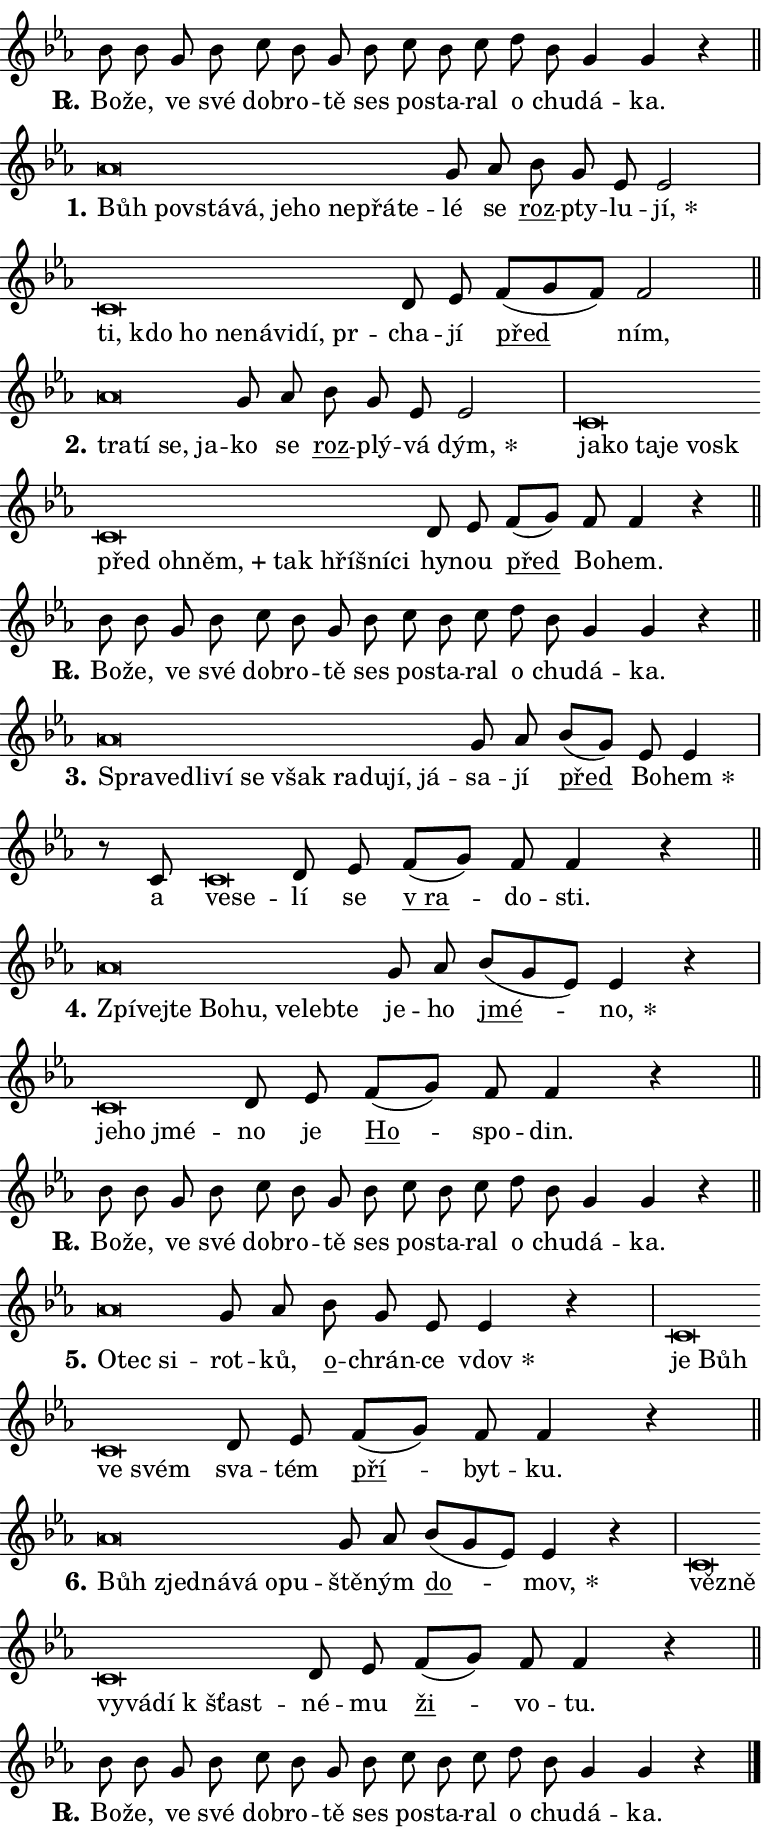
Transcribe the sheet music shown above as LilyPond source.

\version "2.24.0"
\header { tagline = "" }
\paper {
  indent = 0\cm
  top-margin = 0\cm
  right-margin = 0.13\cm % to fit lyric hyphens
  bottom-margin = 0\cm
  left-margin = 0\cm
  paper-width = 13\cm
  page-breaking = #ly:one-page-breaking
  system-system-spacing.basic-distance = #11
  score-system-spacing.basic-distance = #11
  ragged-last = ##f
}


%% Author: Thomas Morley
%% https://lists.gnu.org/archive/html/lilypond-user/2020-05/msg00002.html
#(define (line-position grob)
"Returns position of @var[grob} in current system:
   @code{'start}, if at first time-step
   @code{'end}, if at last time-step
   @code{'middle} otherwise
"
  (let* ((col (ly:item-get-column grob))
         (ln (ly:grob-object col 'left-neighbor))
         (rn (ly:grob-object col 'right-neighbor))
         (col-to-check-left (if (ly:grob? ln) ln col))
         (col-to-check-right (if (ly:grob? rn) rn col))
         (break-dir-left
           (and
             (ly:grob-property col-to-check-left 'non-musical #f)
             (ly:item-break-dir col-to-check-left)))
         (break-dir-right
           (and
             (ly:grob-property col-to-check-right 'non-musical #f)
             (ly:item-break-dir col-to-check-right))))
        (cond ((eqv? 1 break-dir-left) 'start)
              ((eqv? -1 break-dir-right) 'end)
              (else 'middle))))

#(define (tranparent-at-line-position vctor)
  (lambda (grob)
  "Relying on @code{line-position} select the relevant enry from @var{vctor}.
Used to determine transparency,"
    (case (line-position grob)
      ((end) (not (vector-ref vctor 0)))
      ((middle) (not (vector-ref vctor 1)))
      ((start) (not (vector-ref vctor 2))))))

noteHeadBreakVisibility =
#(define-music-function (break-visibility)(vector?)
"Makes @code{NoteHead}s transparent relying on @var{break-visibility}"
#{
  \override NoteHead.transparent =
    #(tranparent-at-line-position break-visibility)
#})

#(define delete-ledgers-for-transparent-note-heads
  (lambda (grob)
    "Reads whether a @code{NoteHead} is transparent.
If so this @code{NoteHead} is removed from @code{'note-heads} from
@var{grob}, which is supposed to be @code{LedgerLineSpanner}.
As a result ledgers are not printed for this @code{NoteHead}"
    (let* ((nhds-array (ly:grob-object grob 'note-heads))
           (nhds-list
             (if (ly:grob-array? nhds-array)
                 (ly:grob-array->list nhds-array)
                 '()))
           ;; Relies on the transparent-property being done before
           ;; Staff.LedgerLineSpanner.after-line-breaking is executed.
           ;; This is fragile ...
           (to-keep
             (remove
               (lambda (nhd)
                 (ly:grob-property nhd 'transparent #f))
               nhds-list)))
      ;; TODO find a better method to iterate over grob-arrays, similiar
      ;; to filter/remove etc for lists
      ;; For now rebuilt from scratch
      (set! (ly:grob-object grob 'note-heads)  '())
      (for-each
        (lambda (nhd)
          (ly:pointer-group-interface::add-grob grob 'note-heads nhd))
        to-keep))))

squashNotes = {
  \override NoteHead.X-extent = #'(-0.2 . 0.2)
  \override NoteHead.Y-extent = #'(-0.75 . 0)
  \override NoteHead.stencil =
    #(lambda (grob)
       (let ((pos (ly:grob-property grob 'staff-position)))
         (begin
           (if (< pos -7) (display "ERROR: Lower brevis then expected\n") (display ""))
           (if (<= pos -6) ly:text-interface::print ly:note-head::print))))
}
unSquashNotes = {
  \revert NoteHead.X-extent
  \revert NoteHead.Y-extent
  \revert NoteHead.stencil
}

hideNotes = \noteHeadBreakVisibility #begin-of-line-visible
unHideNotes = \noteHeadBreakVisibility #all-visible

% work-around for resetting accidentals
% https://lilypond.org/doc/v2.23/Documentation/notation/displaying-rhythms#unmetered-music
cadenzaMeasure = {
  \cadenzaOff
  \partial 1024 s1024
  \cadenzaOn
}

#(define-markup-command (accent layout props text) (markup?)
  "Underline accented syllable"
  (interpret-markup layout props
    #{\markup \override #'(offset . 4.3) \underline { #text }#}))

responsum = \markup \concat {
  "R" \hspace #-1.05 \path #0.1 #'((moveto 0 0.07) (lineto 0.9 0.8)) \hspace #0.05 "."
}

spaceSize = #0.6828661417322834 % exact space size for TeX Gyre Schola

\layout {
  \context {
    \Staff
    \remove "Time_signature_engraver"
    \override LedgerLineSpanner.after-line-breaking = #delete-ledgers-for-transparent-note-heads
  }
  \context {
    \Lyrics {
      \override LyricSpace.minimum-distance = \spaceSize
      \override LyricText.font-name = #"TeX Gyre Schola"
      \override LyricText.font-size = 1
      \override StanzaNumber.font-name = #"TeX Gyre Schola Bold"
      \override StanzaNumber.font-size = 1
    }
  }
  \context {
    \Score 
    \override NoteHead.text =
      #(lambda (grob) 
        (let ((pos (ly:grob-property grob 'staff-position)))
          #{\markup {
            \combine
              \halign #-0.55 \raise #(if (= pos -6) 0 0.5) \override #'(thickness . 2) \draw-line #'(3.2 . 0)
              \musicglyph "noteheads.sM1"
          }#}))
  }
}

% magnetic-lyrics.ily
%
%   written by
%     Jean Abou Samra <jean@abou-samra.fr>
%     Werner Lemberg <wl@gnu.org>
%
%   adapted by
%     Jiri Hon <jiri.hon@gmail.com>
%
% Version 2022-Apr-15

% https://www.mail-archive.com/lilypond-user@gnu.org/msg149350.html

#(define (Left_hyphen_pointer_engraver context)
   "Collect syllable-hyphen-syllable occurrences in lyrics and store
them in properties.  This engraver only looks to the left.  For
example, if the lyrics input is @code{foo -- bar}, it does the
following.

@itemize @bullet
@item
Set the @code{text} property of the @code{LyricHyphen} grob between
@q{foo} and @q{bar} to @code{foo}.

@item
Set the @code{left-hyphen} property of the @code{LyricText} grob with
text @q{foo} to the @code{LyricHyphen} grob between @q{foo} and
@q{bar}.
@end itemize

Use this auxiliary engraver in combination with the
@code{lyric-@/text::@/apply-@/magnetic-@/offset!} hook."
   (let ((hyphen #f)
         (text #f))
     (make-engraver
      (acknowledgers
       ((lyric-syllable-interface engraver grob source-engraver)
        (set! text grob)))
      (end-acknowledgers
       ((lyric-hyphen-interface engraver grob source-engraver)
        ;(when (not (grob::has-interface grob 'lyric-space-interface))
          (set! hyphen grob)));)
      ((stop-translation-timestep engraver)
       (when (and text hyphen)
         (ly:grob-set-object! text 'left-hyphen hyphen))
       (set! text #f)
       (set! hyphen #f)))))

#(define (lyric-text::apply-magnetic-offset! grob)
   "If the space between two syllables is less than the value in
property @code{LyricText@/.details@/.squash-threshold}, move the right
syllable to the left so that it gets concatenated with the left
syllable.

Use this function as a hook for
@code{LyricText@/.after-@/line-@/breaking} if the
@code{Left_@/hyphen_@/pointer_@/engraver} is active."
   (let ((hyphen (ly:grob-object grob 'left-hyphen #f)))
     (when hyphen
       (let ((left-text (ly:spanner-bound hyphen LEFT)))
         (when (grob::has-interface left-text 'lyric-syllable-interface)
           (let* ((common (ly:grob-common-refpoint grob left-text X))
                  (this-x-ext (ly:grob-extent grob common X))
                  (left-x-ext
                   (begin
                     ;; Trigger magnetism for left-text.
                     (ly:grob-property left-text 'after-line-breaking)
                     (ly:grob-extent left-text common X)))
                  ;; `delta` is the gap width between two syllables.
                  (delta (- (interval-start this-x-ext)
                            (interval-end left-x-ext)))
                  (details (ly:grob-property grob 'details))
                  (threshold (assoc-get 'squash-threshold details 0.2)))
             (when (< delta threshold)
               (let* (;; We have to manipulate the input text so that
                      ;; ligatures crossing syllable boundaries are not
                      ;; disabled.  For languages based on the Latin
                      ;; script this is essentially a beautification.
                      ;; However, for non-Western scripts it can be a
                      ;; necessity.
                      (lt (ly:grob-property left-text 'text))
                      (rt (ly:grob-property grob 'text))
                      (is-space (grob::has-interface hyphen 'lyric-space-interface))
                      (space (if is-space " " ""))
                      (extra-delta (if is-space spaceSize 0))
                      ;; Append new syllable.
                      (ltrt-space (if (and (string? lt) (string? rt))
                                (string-append lt space rt)
                                (make-concat-markup (list lt space rt))))
                      ;; Right-align `ltrt` to the right side.
                      (ltrt-space-markup (grob-interpret-markup
                               grob
                               (make-translate-markup
                                (cons (interval-length this-x-ext) 0)
                                (make-right-align-markup ltrt-space)))))
                 (begin
                   ;; Don't print `left-text`.
                   (ly:grob-set-property! left-text 'stencil #f)
                   ;; Set text and stencil (which holds all collected
                   ;; syllables so far) and shift it to the left.
                   (ly:grob-set-property! grob 'text ltrt-space)
                   (ly:grob-set-property! grob 'stencil ltrt-space-markup)
                   (ly:grob-translate-axis! grob (- (- delta extra-delta)) X))))))))))


#(define (lyric-hyphen::displace-bounds-first grob)
   ;; Make very sure this callback isn't triggered too early.
   (let ((left (ly:spanner-bound grob LEFT))
         (right (ly:spanner-bound grob RIGHT)))
     (ly:grob-property left 'after-line-breaking)
     (ly:grob-property right 'after-line-breaking)
     (ly:lyric-hyphen::print grob)))

squashThreshold = #0.4

\layout {
  \context {
    \Lyrics
    \consists #Left_hyphen_pointer_engraver
    \override LyricText.after-line-breaking =
      #lyric-text::apply-magnetic-offset!
    \override LyricHyphen.stencil = #lyric-hyphen::displace-bounds-first
    \override LyricText.details.squash-threshold = \squashThreshold
    \override LyricHyphen.minimum-distance = 0
    \override LyricHyphen.minimum-length = \squashThreshold
  }
}

squashText = \override LyricText.details.squash-threshold = 9999
unSquashText = \override LyricText.details.squash-threshold = \squashThreshold

leftText = \override LyricText.self-alignment-X = #LEFT
unLeftText = \revert LyricText.self-alignment-X

starOffset = #(lambda (grob) 
                (let ((x_offset (ly:self-alignment-interface::aligned-on-x-parent grob)))
                  (if (= x_offset 0) 0 (+ x_offset 1.2))))

star = #(define-music-function (syllable)(string?)
"Append star separator at the end of a syllable"
#{
  \once \override LyricText.X-offset = #starOffset
  \lyricmode { \markup {
    #syllable
    \override #'((font-name . "TeX Gyre Schola Bold")) \hspace #0.2 \lower #0.65 \larger "*"
  } }
#})

starAccent = #(define-music-function (syllable)(string?)
"Append star separator at the end of a syllable and make accent"
#{
  \once \override LyricText.X-offset = #starOffset
  \lyricmode { \markup {
    \accent #syllable
    \override #'((font-name . "TeX Gyre Schola Bold")) \hspace #0.2 \lower #0.65 \larger "*"
  } }
#})

breath = #(define-music-function (syllable)(string?)
"Append breathing indicator at the end of a syllable"
#{
  \lyricmode { \markup { #syllable "+" } }
#})

optionalBreath = #(define-music-function (syllable)(string?)
"Append optional breathing indicator at the end of a syllable"
#{
  \lyricmode { \markup { #syllable "(+)" } }
#})


\score {
    <<
        \new Voice = "melody" { \cadenzaOn \key es \major \relative { bes'8 bes g bes c bes g bes \bar "" c bes c \bar "" d bes g4 g r \cadenzaMeasure \bar "||" \break } }
        \new Lyrics \lyricsto "melody" { \lyricmode { \set stanza = \responsum
Bo -- že, ve své dob -- ro -- tě ses po -- sta -- ral o chu -- dá -- ka. } }
    >>
    \layout {}
}

\score {
    <<
        \new Voice = "melody" { \cadenzaOn \key es \major \relative { \squashNotes as'\breve*1/16 \hideNotes \breve*1/16 \bar "" \breve*1/16 \bar "" \breve*1/16 \bar "" \breve*1/16 \bar "" \breve*1/16 \bar "" \breve*1/16 \bar "" \breve*1/16 \breve*1/16 \bar "" \unHideNotes \unSquashNotes g8 as \bar "" bes g es es2 \cadenzaMeasure \bar "|" \squashNotes c\breve*1/16 \hideNotes \breve*1/16 \bar "" \breve*1/16 \bar "" \breve*1/16 \bar "" \breve*1/16 \bar "" \breve*1/16 \bar "" \breve*1/16 \breve*1/16 \bar "" \unHideNotes \unSquashNotes d8 es \bar "" f[( g f)] f2 \cadenzaMeasure \bar "||" \break } }
        \new Lyrics \lyricsto "melody" { \lyricmode { \set stanza = "1."
\leftText Bůh \squashText po -- vstá -- vá, je -- ho ne -- přá -- te -- \unLeftText \unSquashText lé se \markup \accent roz -- pty -- lu -- \star jí, \leftText ti, \squashText kdo ho ne -- ná -- vi -- dí, pr -- \unLeftText \unSquashText cha -- jí \markup \accent před ním, } }
    >>
    \layout {}
}

\score {
    <<
        \new Voice = "melody" { \cadenzaOn \key es \major \relative { \squashNotes as'\breve*1/16 \hideNotes \breve*1/16 \bar "" \breve*1/16 \breve*1/16 \bar "" \unHideNotes \unSquashNotes g8 as \bar "" bes g es es2 \cadenzaMeasure \bar "|" \squashNotes c\breve*1/16 \hideNotes \breve*1/16 \bar "" \breve*1/16 \bar "" \breve*1/16 \bar "" \breve*1/16 \bar "" \breve*1/16 \bar "" \breve*1/16 \bar "" \breve*1/16 \bar "" \breve*1/16 \bar "" \breve*1/16 \bar "" \breve*1/16 \breve*1/16 \bar "" \unHideNotes \unSquashNotes d8 es \bar "" f[( g)] f f4 r \cadenzaMeasure \bar "||" \break } }
        \new Lyrics \lyricsto "melody" { \lyricmode { \set stanza = "2."
\leftText tra -- \squashText tí se, ja -- \unLeftText \unSquashText ko se \markup \accent roz -- plý -- vá \star dým, \leftText ja -- \squashText ko ta -- je vosk před oh -- \breath "něm," tak hří -- šní -- ci \unLeftText \unSquashText hy -- nou \markup \accent před Bo -- hem. } }
    >>
    \layout {}
}

\score {
    <<
        \new Voice = "melody" { \cadenzaOn \key es \major \relative { bes'8 bes g bes c bes g bes \bar "" c bes c \bar "" d bes g4 g r \cadenzaMeasure \bar "||" \break } }
        \new Lyrics \lyricsto "melody" { \lyricmode { \set stanza = \responsum
Bo -- že, ve své dob -- ro -- tě ses po -- sta -- ral o chu -- dá -- ka. } }
    >>
    \layout {}
}

\score {
    <<
        \new Voice = "melody" { \cadenzaOn \key es \major \relative { \squashNotes as'\breve*1/16 \hideNotes \breve*1/16 \bar "" \breve*1/16 \bar "" \breve*1/16 \bar "" \breve*1/16 \bar "" \breve*1/16 \bar "" \breve*1/16 \bar "" \breve*1/16 \bar "" \breve*1/16 \breve*1/16 \bar "" \unHideNotes \unSquashNotes g8 as \bar "" bes[( g)] es es4 \cadenzaMeasure \bar "|" r8 c8 \squashNotes c\breve*1/16 \hideNotes \breve*1/16 \bar "" \unHideNotes \unSquashNotes d8 es \bar "" f[( g)] f f4 r \cadenzaMeasure \bar "||" \break } }
        \new Lyrics \lyricsto "melody" { \lyricmode { \set stanza = "3."
\leftText Spra -- \squashText ve -- dli -- ví se však ra -- du -- jí, já -- \unLeftText \unSquashText sa -- jí \markup \accent před Bo -- \star hem a \leftText ve -- \squashText se -- \unLeftText \unSquashText lí se \markup \accent "v ra" -- do -- sti. } }
    >>
    \layout {}
}

\score {
    <<
        \new Voice = "melody" { \cadenzaOn \key es \major \relative { \squashNotes as'\breve*1/16 \hideNotes \breve*1/16 \bar "" \breve*1/16 \bar "" \breve*1/16 \bar "" \breve*1/16 \bar "" \breve*1/16 \bar "" \breve*1/16 \breve*1/16 \bar "" \unHideNotes \unSquashNotes g8 as \bar "" bes[( g es)] es4 r \cadenzaMeasure \bar "|" \squashNotes c\breve*1/16 \hideNotes \breve*1/16 \breve*1/16 \bar "" \unHideNotes \unSquashNotes d8 es \bar "" f[( g)] f f4 r \cadenzaMeasure \bar "||" \break } }
        \new Lyrics \lyricsto "melody" { \lyricmode { \set stanza = "4."
\leftText Zpí -- \squashText vej -- te Bo -- hu, ve -- leb -- te \unLeftText \unSquashText je -- ho \markup \accent jmé -- \star no, \leftText je -- \squashText ho jmé -- \unLeftText \unSquashText no je \markup \accent Ho -- spo -- din. } }
    >>
    \layout {}
}

\score {
    <<
        \new Voice = "melody" { \cadenzaOn \key es \major \relative { bes'8 bes g bes c bes g bes \bar "" c bes c \bar "" d bes g4 g r \cadenzaMeasure \bar "||" \break } }
        \new Lyrics \lyricsto "melody" { \lyricmode { \set stanza = \responsum
Bo -- že, ve své dob -- ro -- tě ses po -- sta -- ral o chu -- dá -- ka. } }
    >>
    \layout {}
}

\score {
    <<
        \new Voice = "melody" { \cadenzaOn \key es \major \relative { \squashNotes as'\breve*1/16 \hideNotes \breve*1/16 \breve*1/16 \bar "" \unHideNotes \unSquashNotes g8 as \bar "" bes g es es4 r \cadenzaMeasure \bar "|" \squashNotes c\breve*1/16 \hideNotes \breve*1/16 \bar "" \breve*1/16 \breve*1/16 \bar "" \unHideNotes \unSquashNotes d8 es \bar "" f[( g)] f f4 r \cadenzaMeasure \bar "||" \break } }
        \new Lyrics \lyricsto "melody" { \lyricmode { \set stanza = "5."
\leftText O -- \squashText tec si -- \unLeftText \unSquashText rot -- ků, \markup \accent o -- chrán -- ce \star vdov \leftText je \squashText Bůh ve svém \unLeftText \unSquashText sva -- tém \markup \accent pří -- byt -- ku. } }
    >>
    \layout {}
}

\score {
    <<
        \new Voice = "melody" { \cadenzaOn \key es \major \relative { \squashNotes as'\breve*1/16 \hideNotes \breve*1/16 \bar "" \breve*1/16 \bar "" \breve*1/16 \bar "" \breve*1/16 \breve*1/16 \bar "" \unHideNotes \unSquashNotes g8 as \bar "" bes[( g es)] es4 r \cadenzaMeasure \bar "|" \squashNotes c\breve*1/16 \hideNotes \breve*1/16 \bar "" \breve*1/16 \bar "" \breve*1/16 \bar "" \breve*1/16 \breve*1/16 \bar "" \unHideNotes \unSquashNotes d8 es \bar "" f[( g)] f f4 r \cadenzaMeasure \bar "||" \break } }
        \new Lyrics \lyricsto "melody" { \lyricmode { \set stanza = "6."
\leftText Bůh \squashText zjed -- ná -- vá o -- pu -- \unLeftText \unSquashText ště -- ným \markup \accent do -- \star mov, \leftText věz -- \squashText ně vy -- vá -- dí "k šťast" -- \unLeftText \unSquashText né -- mu \markup \accent ži -- vo -- tu. } }
    >>
    \layout {}
}

\score {
    <<
        \new Voice = "melody" { \cadenzaOn \key es \major \relative { bes'8 bes g bes c bes g bes \bar "" c bes c \bar "" d bes g4 g r \cadenzaMeasure \bar "||" \break } \bar "|." }
        \new Lyrics \lyricsto "melody" { \lyricmode { \set stanza = \responsum
Bo -- že, ve své dob -- ro -- tě ses po -- sta -- ral o chu -- dá -- ka. } }
    >>
    \layout {}
}
